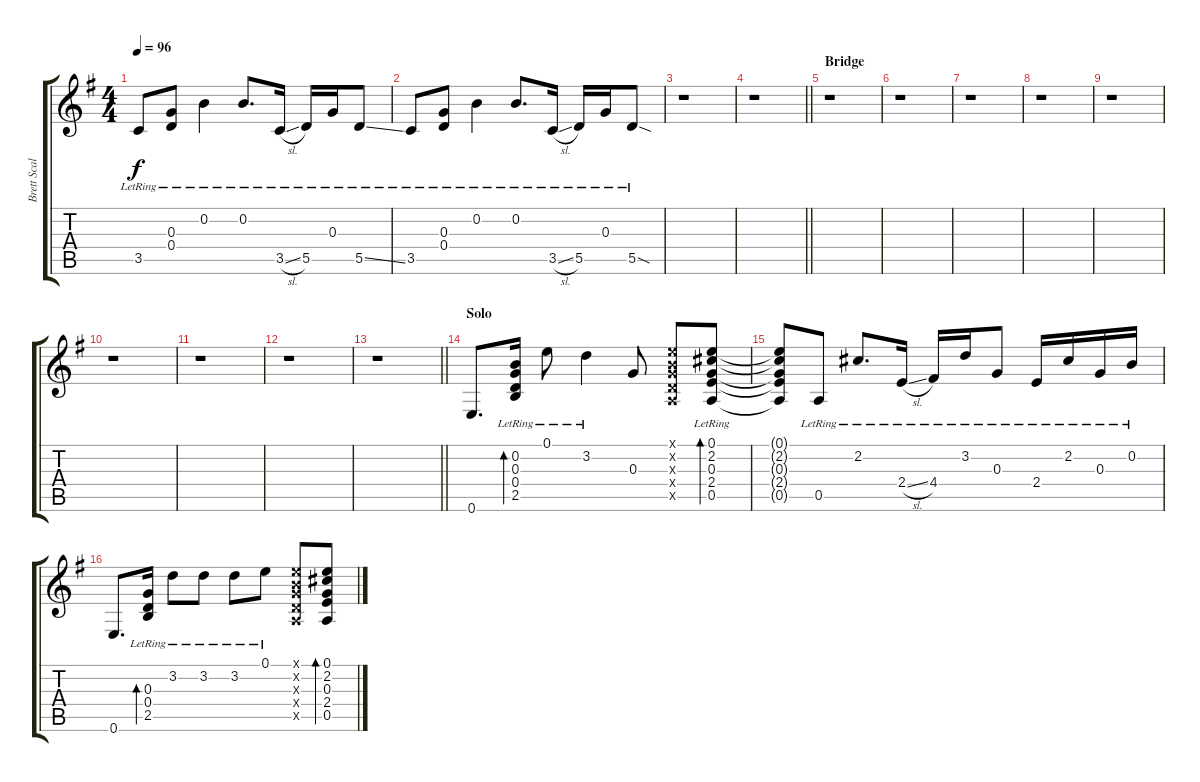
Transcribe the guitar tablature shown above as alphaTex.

\track ("Brett Scallions (Rhythm Guitar)" "Brett Scal") {instrument electricguitarjazz}
\staff {score tabs}
\tuning (E4 B3 G3 D3 A2 E2) {hide}
\ts (4 4)
\tempo 96
\clef g2
\ks g
3.5{lr}.8{dy f} (0.3{lr} 0.4{lr}).8 0.2{lr}.4 0.2{lr}.8{d} 3.5{sl lr}.16 5.5{lr}.16 0.3{lr}.16 5.5{ss lr}.8 |
3.5{lr}.8 (0.3{lr} 0.4{lr}).8 0.2{lr}.4 0.2{lr}.8{d} 3.5{sl lr}.16 5.5{lr}.16 0.3{lr}.16 5.5{sod lr}.8 |
r.1 |
\barLineRight lightlight
r.1 |
\section ("" "Bridge")
r.1 |
r.1 |
r.1 |
r.1 |
r.1 |
r.1 |
r.1 |
r.1 |
\barLineRight lightlight
r.1 |
\section ("" "Solo")
0.6.8{d volume 12 instrument electricguitarclean} (0.2{lr} 0.3{lr} 0.4{lr} 2.5{lr}).16{bd 240} 0.1{lr}.8 3.2{lr}.4 0.3.8 (0.1{x} 0.2{x} 0.3{x} 0.4{x} 0.5{x}).8 (0.1{lr} 2.2{lr} 0.3{lr} 2.4{lr} 0.5{lr}).8{bd 120} |
(0.1{t} 2.2{t} 0.3{t} 2.4{t} 0.5{t}).8 0.5{lr}.8 2.2{lr}.8{d} 2.4{sl lr}.16 4.4{lr}.16 3.2{lr}.16 0.3{lr}.8 2.4{lr}.16 2.2{lr}.16 0.3{lr}.16 0.2{lr}.16 |
0.6.8{d} (0.3{lr} 0.4{lr} 2.5{lr}).16{bd 120} 3.2{lr}.8 3.2{lr}.8 3.2{lr}.8 0.1{lr}.8 (0.1{x} 0.2{x} 0.3{x} 0.4{x} 0.5{x}).8 (0.1 2.2 0.3 2.4 0.5).8{bd 120}
